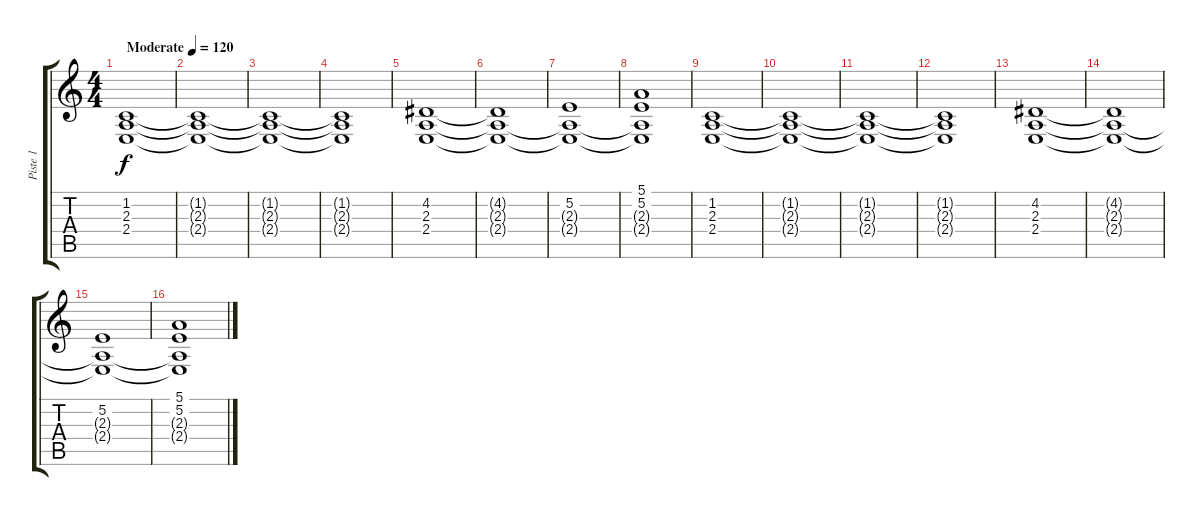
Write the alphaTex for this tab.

\track ("Piste 1" "Piste 1") {instrument pad2warm}
\staff {score tabs}
\tuning (E4 B3 G3 D3 A2 E2) {hide}
\ts (4 4)
\tempo (120 "Moderate")
\clef g2
\ks c
(1.2 2.3 2.4).1{dy f instrument pad2warm} |
(1.2{t} 2.3{t} 2.4{t}).1 |
(1.2{t} 2.3{t} 2.4{t}).1 |
(1.2{t} 2.3{t} 2.4{t}).1 |
(4.2 2.3 2.4).1 |
(4.2{t} 2.3{t} 2.4{t}).1 |
(5.2 2.3{t} 2.4{t}).1 |
(5.1 5.2 2.3{t} 2.4{t}).1 |
(1.2 2.3 2.4).1 |
(1.2{t} 2.3{t} 2.4{t}).1 |
(1.2{t} 2.3{t} 2.4{t}).1 |
(1.2{t} 2.3{t} 2.4{t}).1 |
(4.2 2.3 2.4).1 |
(4.2{t} 2.3{t} 2.4{t}).1 |
(5.2 2.3{t} 2.4{t}).1 |
(5.1 5.2 2.3{t} 2.4{t}).1
